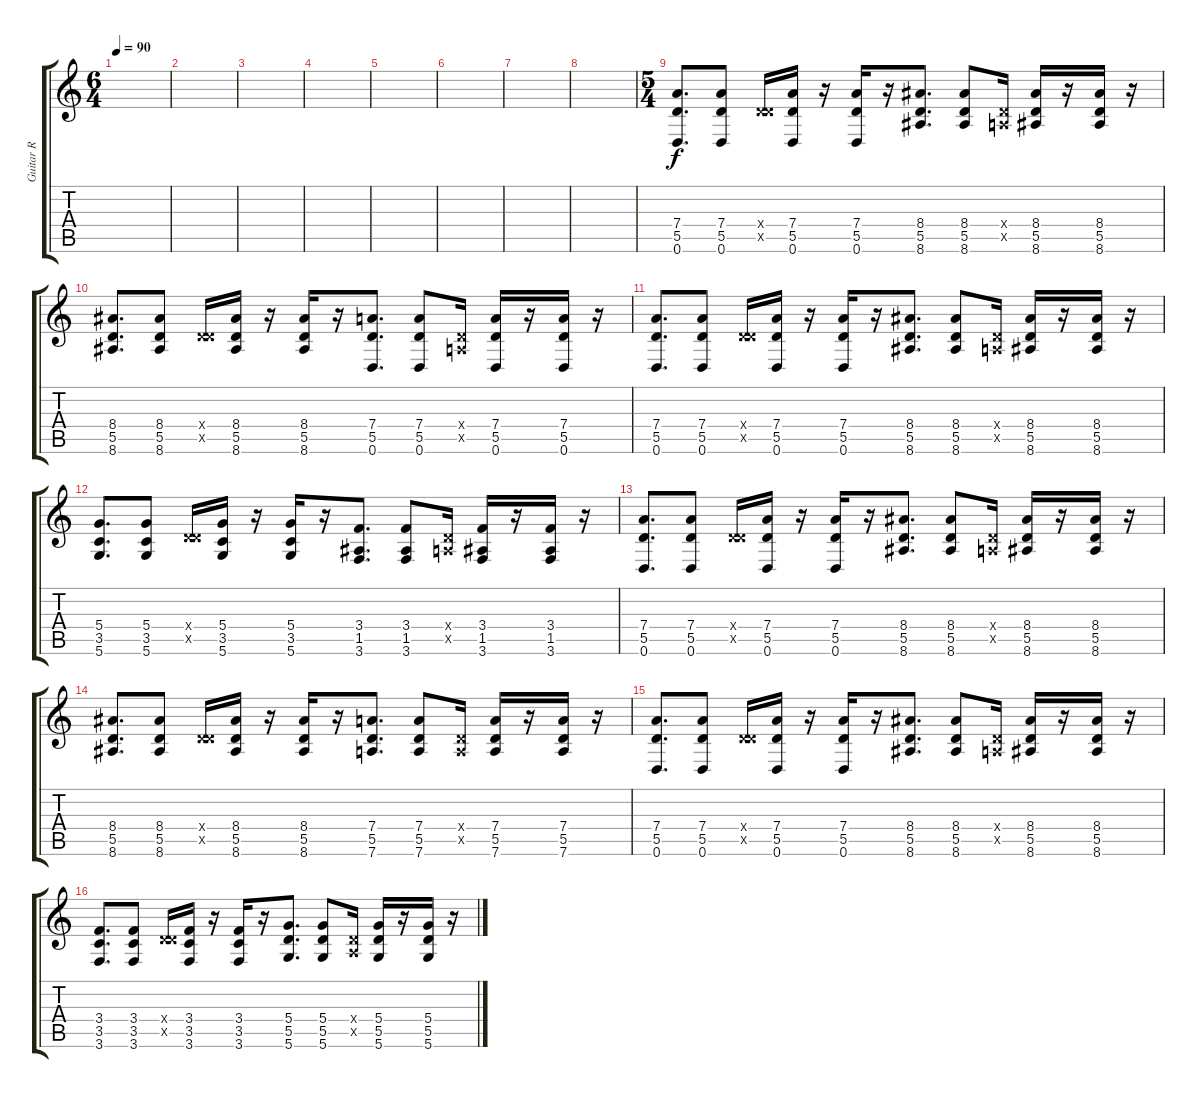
\track ("Guitar R" "Guitar R") {instrument distortionguitar}
\staff {score tabs}
\tuning (E4 B3 G3 D3 A2 D2) {hide}
\ts (6 4)
\tempo 90
\clef g2
\ks c
|
|
|
|
|
|
|
|
\ts (5 4)
(7.4 5.5 0.6).8{d} (7.4 5.5 0.6).8 (0.4{x} 5.5{x}).16 (7.4 5.5 0.6).16 r.16 (7.4 5.5 0.6).16 r.16 (8.4 5.5 8.6).8{d} (8.4 5.5 8.6).8 (0.4{x} 0.5{x}).16 (8.4 5.5 8.6).16 r.16 (8.4 5.5 8.6).16 r.16 |
(8.4 5.5 8.6).8{d} (8.4 5.5 8.6).8 (0.4{x} 5.5{x}).16 (8.4 5.5 8.6).16 r.16 (8.4 5.5 8.6).16 r.16 (7.4 5.5 0.6).8{d} (7.4 5.5 0.6).8 (0.4{x} 0.5{x}).16 (7.4 5.5 0.6).16 r.16 (7.4 5.5 0.6).16 r.16 |
(7.4 5.5 0.6).8{d} (7.4 5.5 0.6).8 (0.4{x} 5.5{x}).16 (7.4 5.5 0.6).16 r.16 (7.4 5.5 0.6).16 r.16 (8.4 5.5 8.6).8{d} (8.4 5.5 8.6).8 (0.4{x} 0.5{x}).16 (8.4 5.5 8.6).16 r.16 (8.4 5.5 8.6).16 r.16 |
(5.4 3.5 5.6).8{d} (5.4 3.5 5.6).8 (0.4{x} 5.5{x}).16 (5.4 3.5 5.6).16 r.16 (5.4 3.5 5.6).16 r.16 (3.4 1.5 3.6).8{d} (3.4 1.5 3.6).8 (0.4{x} 0.5{x}).16 (3.4 1.5 3.6).16 r.16 (3.4 1.5 3.6).16 r.16 |
(7.4 5.5 0.6).8{d} (7.4 5.5 0.6).8 (0.4{x} 5.5{x}).16 (7.4 5.5 0.6).16 r.16 (7.4 5.5 0.6).16 r.16 (8.4 5.5 8.6).8{d} (8.4 5.5 8.6).8 (0.4{x} 0.5{x}).16 (8.4 5.5 8.6).16 r.16 (8.4 5.5 8.6).16 r.16 |
(8.4 5.5 8.6).8{d} (8.4 5.5 8.6).8 (0.4{x} 5.5{x}).16 (8.4 5.5 8.6).16 r.16 (8.4 5.5 8.6).16 r.16 (7.4 5.5 7.6).8{d} (7.4 5.5 7.6).8 (0.4{x} 0.5{x}).16 (7.4 5.5 7.6).16 r.16 (7.4 5.5 7.6).16 r.16 |
(7.4 5.5 0.6).8{d} (7.4 5.5 0.6).8 (0.4{x} 5.5{x}).16 (7.4 5.5 0.6).16 r.16 (7.4 5.5 0.6).16 r.16 (8.4 5.5 8.6).8{d} (8.4 5.5 8.6).8 (0.4{x} 0.5{x}).16 (8.4 5.5 8.6).16 r.16 (8.4 5.5 8.6).16 r.16 |
(3.4 3.5 3.6).8{d} (3.4 3.5 3.6).8 (0.4{x} 5.5{x}).16 (3.4 3.5 3.6).16 r.16 (3.4 3.5 3.6).16 r.16 (5.4 5.5 5.6).8{d} (5.4 5.5 5.6).8 (0.4{x} 0.5{x}).16 (5.4 5.5 5.6).16 r.16 (5.4 5.5 5.6).16 r.16
